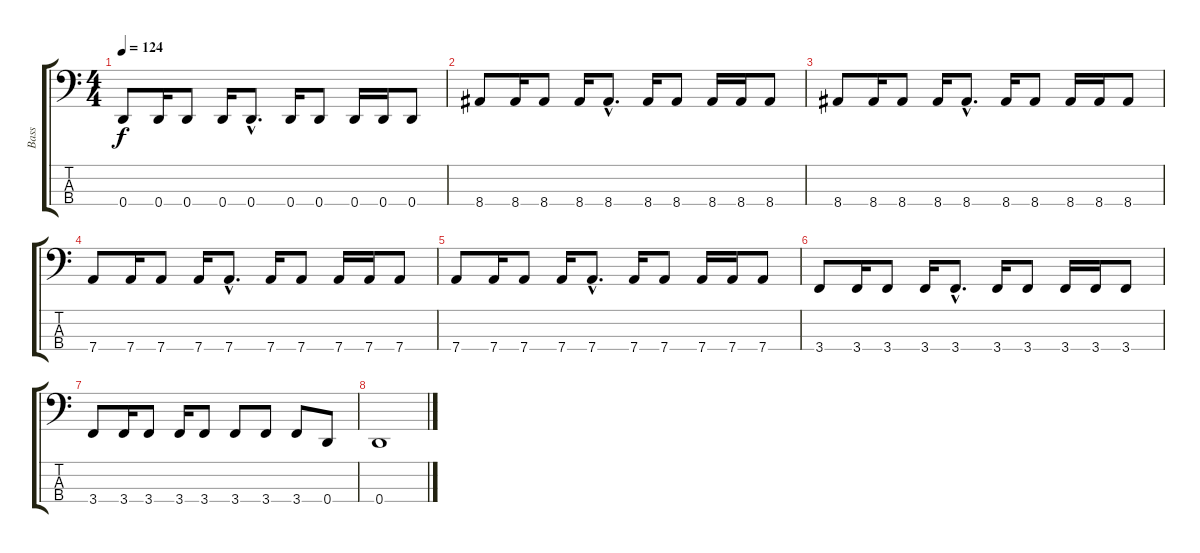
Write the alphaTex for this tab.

\track ("Bass" "Bass") {instrument electricbasspick}
\staff {score tabs}
\tuning (F2 C2 G1 D1) {hide}
\ts (4 4)
\tempo 124
\clef f4
\ks c
0.4.8{dy f} 0.4.16 0.4.8 0.4.16 0.4{hac}.8{d} 0.4.16 0.4.8 0.4.16 0.4.16 0.4.8 |
8.4.8 8.4.16 8.4.8 8.4.16 8.4{hac}.8{d} 8.4.16 8.4.8 8.4.16 8.4.16 8.4.8 |
8.4.8 8.4.16 8.4.8 8.4.16 8.4{hac}.8{d} 8.4.16 8.4.8 8.4.16 8.4.16 8.4.8 |
7.4.8 7.4.16 7.4.8 7.4.16 7.4{hac}.8{d} 7.4.16 7.4.8 7.4.16 7.4.16 7.4.8 |
7.4.8 7.4.16 7.4.8 7.4.16 7.4{hac}.8{d} 7.4.16 7.4.8 7.4.16 7.4.16 7.4.8 |
3.4.8 3.4.16 3.4.8 3.4.16 3.4{hac}.8{d} 3.4.16 3.4.8 3.4.16 3.4.16 3.4.8 |
3.4.8 3.4.16 3.4.8 3.4.16 3.4.8 3.4.8 3.4.8 3.4.8 0.4.8 |
0.4.1
